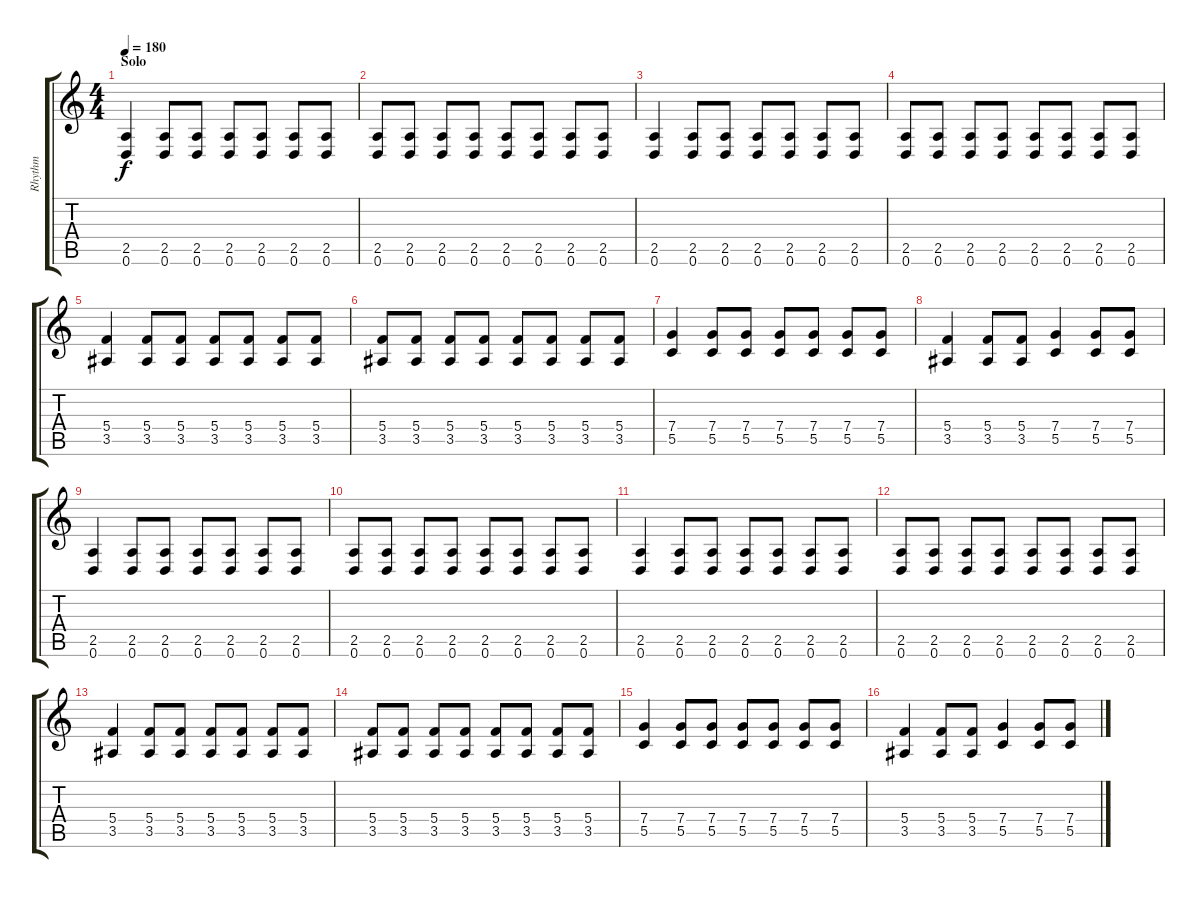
\track ("Rhythm" "Rhythm") {instrument distortionguitar}
\staff {score tabs}
\tuning (D4 A3 F3 C3 G2 D2) {hide}
\ts (4 4)
\section ("" "Solo")
\tempo 180
\clef g2
\ks c
(2.5 0.6).4{dy f} (2.5 0.6).8 (2.5 0.6).8 (2.5 0.6).8 (2.5 0.6).8 (2.5 0.6).8 (2.5 0.6).8 |
(2.5 0.6).8 (2.5 0.6).8 (2.5 0.6).8 (2.5 0.6).8 (2.5 0.6).8 (2.5 0.6).8 (2.5 0.6).8 (2.5 0.6).8 |
(2.5 0.6).4 (2.5 0.6).8 (2.5 0.6).8 (2.5 0.6).8 (2.5 0.6).8 (2.5 0.6).8 (2.5 0.6).8 |
(2.5 0.6).8 (2.5 0.6).8 (2.5 0.6).8 (2.5 0.6).8 (2.5 0.6).8 (2.5 0.6).8 (2.5 0.6).8 (2.5 0.6).8 |
(5.4 3.5).4 (5.4 3.5).8 (5.4 3.5).8 (5.4 3.5).8 (5.4 3.5).8 (5.4 3.5).8 (5.4 3.5).8 |
(5.4 3.5).8 (5.4 3.5).8 (5.4 3.5).8 (5.4 3.5).8 (5.4 3.5).8 (5.4 3.5).8 (5.4 3.5).8 (5.4 3.5).8 |
(7.4 5.5).4 (7.4 5.5).8 (7.4 5.5).8 (7.4 5.5).8 (7.4 5.5).8 (7.4 5.5).8 (7.4 5.5).8 |
(5.4 3.5).4 (5.4 3.5).8 (5.4 3.5).8 (7.4 5.5).4 (7.4 5.5).8 (7.4 5.5).8 |
(2.5 0.6).4 (2.5 0.6).8 (2.5 0.6).8 (2.5 0.6).8 (2.5 0.6).8 (2.5 0.6).8 (2.5 0.6).8 |
(2.5 0.6).8 (2.5 0.6).8 (2.5 0.6).8 (2.5 0.6).8 (2.5 0.6).8 (2.5 0.6).8 (2.5 0.6).8 (2.5 0.6).8 |
(2.5 0.6).4 (2.5 0.6).8 (2.5 0.6).8 (2.5 0.6).8 (2.5 0.6).8 (2.5 0.6).8 (2.5 0.6).8 |
(2.5 0.6).8 (2.5 0.6).8 (2.5 0.6).8 (2.5 0.6).8 (2.5 0.6).8 (2.5 0.6).8 (2.5 0.6).8 (2.5 0.6).8 |
(5.4 3.5).4 (5.4 3.5).8 (5.4 3.5).8 (5.4 3.5).8 (5.4 3.5).8 (5.4 3.5).8 (5.4 3.5).8 |
(5.4 3.5).8 (5.4 3.5).8 (5.4 3.5).8 (5.4 3.5).8 (5.4 3.5).8 (5.4 3.5).8 (5.4 3.5).8 (5.4 3.5).8 |
(7.4 5.5).4 (7.4 5.5).8 (7.4 5.5).8 (7.4 5.5).8 (7.4 5.5).8 (7.4 5.5).8 (7.4 5.5).8 |
(5.4 3.5).4 (5.4 3.5).8 (5.4 3.5).8 (7.4 5.5).4 (7.4 5.5).8 (7.4 5.5).8
